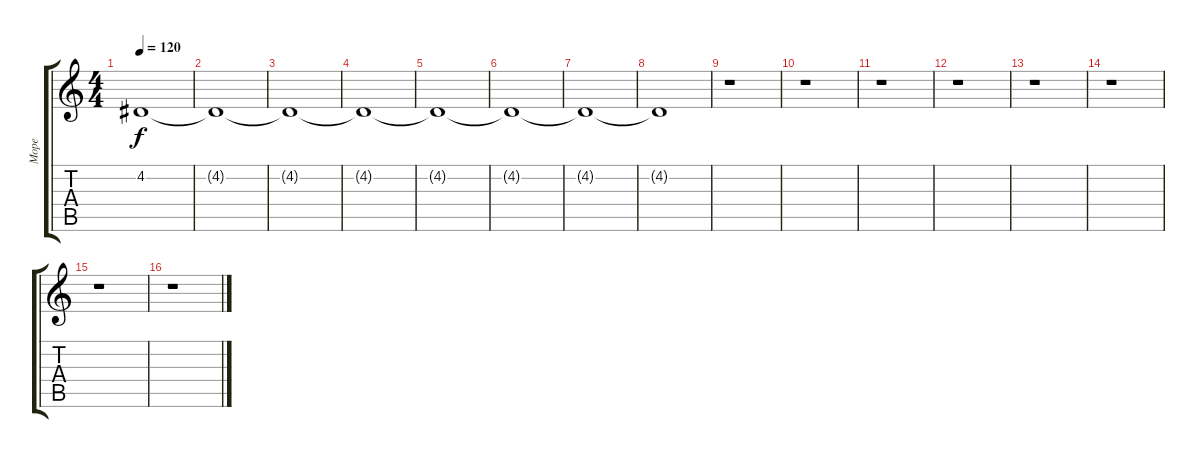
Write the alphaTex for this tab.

\track ("Море" "Море") {instrument seashore}
\staff {score tabs}
\tuning (E4 B3 G3 D3 A2 E2) {hide}
\ts (4 4)
\tempo 120
\clef g2
\ks c
4.2{t}.1{dy f} |
4.2{t}.1 |
4.2{t}.1 |
4.2{t}.1 |
4.2{t}.1 |
4.2{t}.1 |
4.2{t}.1 |
4.2{t}.1 |
r.1 |
r.1 |
r.1 |
r.1 |
r.1 |
r.1 |
r.1 |
r.1
